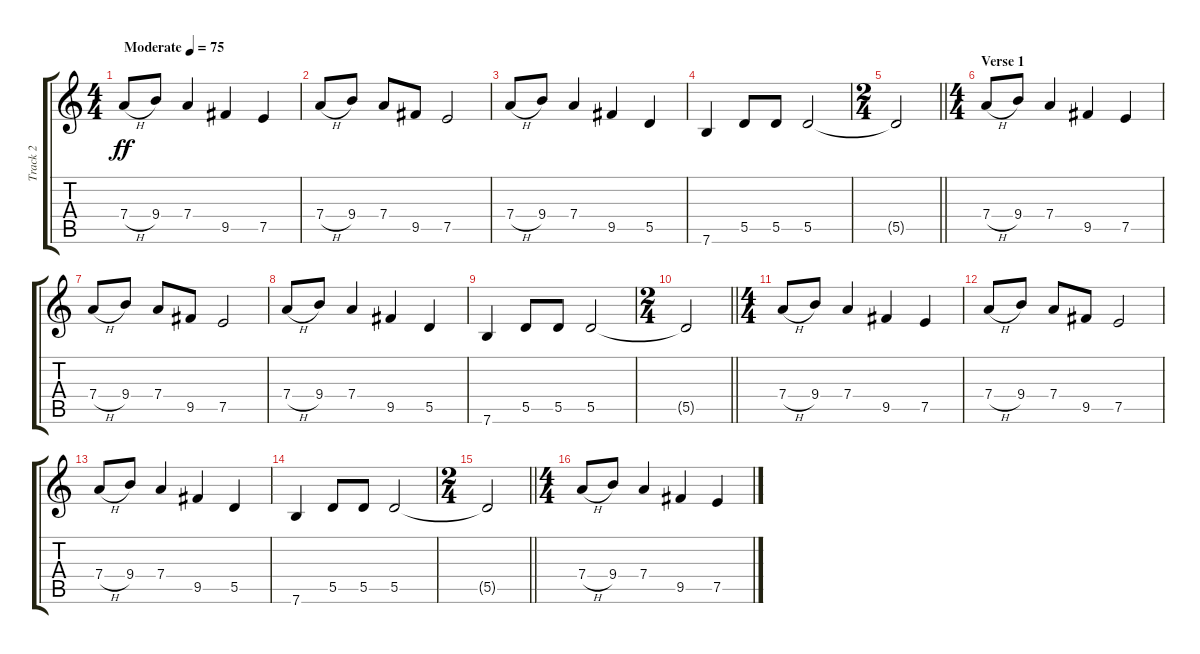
\track ("Track 2" "Track 2") {instrument acousticguitarsteel}
\staff {score tabs}
\tuning (E4 B3 G3 D3 A2 E2) {hide}
\ts (4 4)
\tempo (75 "Moderate")
\clef g2
\ks c
7.4{h}.8{dy ff instrument acousticguitarsteel} 9.4.8 7.4.4 9.5.4 7.5.4 |
7.4{h}.8 9.4.8 7.4.8 9.5.8 7.5.2 |
7.4{h}.8 9.4.8 7.4.4 9.5.4 5.5.4 |
7.6.4 5.5.8 5.5.8 5.5.2 |
\ts (2 4)
\barLineRight lightlight
5.5{t}.2 |
\ts (4 4)
\section ("" "Verse 1")
7.4{h}.8 9.4.8 7.4.4 9.5.4 7.5.4 |
7.4{h}.8 9.4.8 7.4.8 9.5.8 7.5.2 |
7.4{h}.8 9.4.8 7.4.4 9.5.4 5.5.4 |
7.6.4 5.5.8 5.5.8 5.5.2 |
\ts (2 4)
\barLineRight lightlight
5.5{t}.2 |
\ts (4 4)
7.4{h}.8 9.4.8 7.4.4 9.5.4 7.5.4 |
7.4{h}.8 9.4.8 7.4.8 9.5.8 7.5.2 |
7.4{h}.8 9.4.8 7.4.4 9.5.4 5.5.4 |
7.6.4 5.5.8 5.5.8 5.5.2 |
\ts (2 4)
\barLineRight lightlight
5.5{t}.2 |
\ts (4 4)
7.4{h}.8 9.4.8 7.4.4 9.5.4 7.5.4
